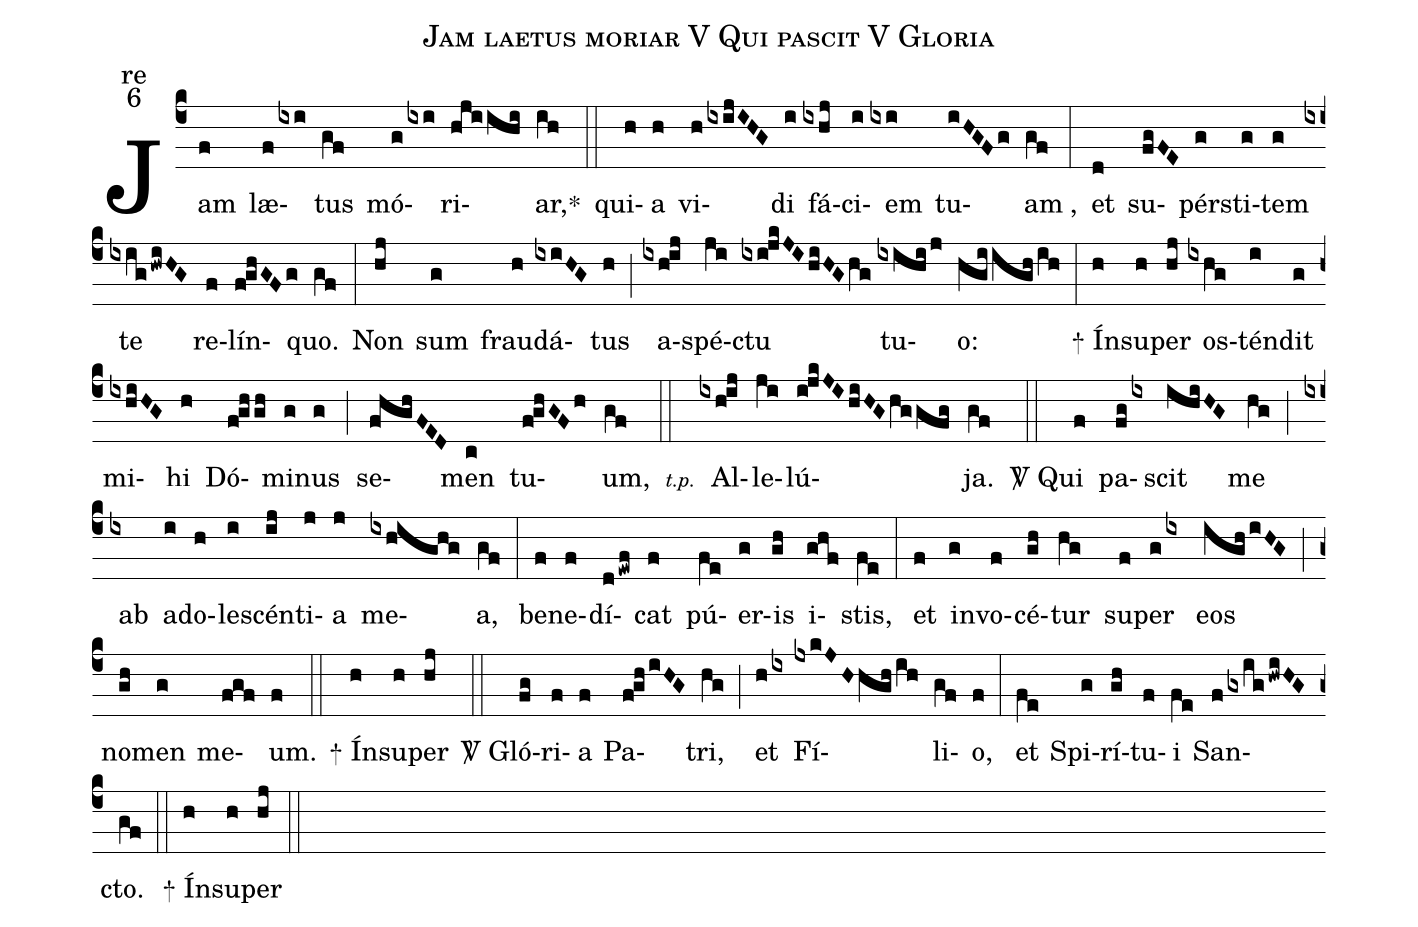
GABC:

name:Jam laetus moriar V Qui pascit V Gloria;
office-part:re;
mode:6;
%%
mode:6;
%%
(c4) Jam(f) læ(fixi)tus(gf) mó(gixi)ri(hjiihi)ar,<sp>*</sp>(ih) (::)
qui(h)a(h) vi(hixijIHG)di(i) fá(ixhj)ci(i)em(ixi) tu(iHGFg)am(gf), (:)
et(d) su(fgFE)pér(g)sti(g)tem(g) te(ixighwiHG) re(f)lín(fghGFg)quo.(gf) (:)
Non(hj) sum(g) frau(h)dá(ixiHG)tus(h) (;)
a(ixhij)spé(ji)ctu(ixijkJIhiHGhg) tu(ixihij)o:(hgiighih) (:)
<sp>+</sp> Ín(h)su(h)per(hj) os(ixhg)tén(i)dit(g) mi(ixhiHG)hi(h) Dó(fghgh)mi(g)nus(g) (;)
se(fhghFED)men(c) tu(fghGFh)um,(gf)(::)
<v>{\scriptsize\itshape t.p.\ }</v> Al(ixhij)le(ji)lú(ijkJIhiHGhggfg)ja.(gf) (::)

<sp>V/</sp> Qui(f) pa(fgix)scit(ihiHG) me(hg) (;)
ab(ix) a(i)do(h)les(i)cén(ij)ti(j)a(j) me(ixhighg)a,(gf) (:)
be(f)ne(f)dí(dewf)cat(f) pú(fe)er(g)is(gh) i(ghf)stis,(fe) (:)
et(f) in(g)vo(f)cé(gh)tur(hg) su(f)per(gix) eos(ighiHG)  (;)
no(gh)men(g) me(fgf)um.(f) (::)

<sp>+</sp> Ín(h)su(h)per(hj)(::)

<sp>V/</sp> Gló(fg)ri(f)a(f) Pa(fghiHG)tri,(hg) (;)
et(hix) Fí(jxkJHhghih)li(gf)o,(f) (:)
et(fe) Spi(g)rí(gh)tu(f)i(fe) San(fgxighwiHG)cto.(gf) (::)
<sp>+</sp> Ín(h)su(h)per(hj) (::)
